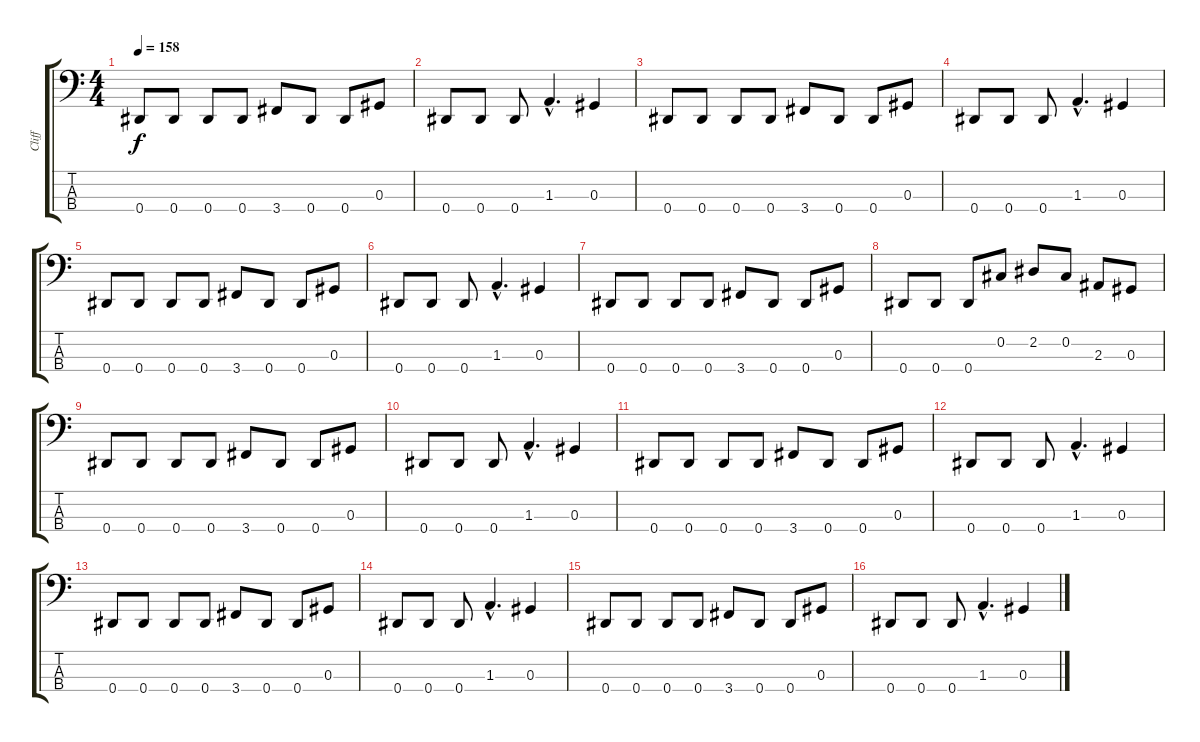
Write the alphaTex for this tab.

\track ("Cliff" "Cliff") {instrument electricbasspick}
\staff {score tabs}
\tuning (Gb2 Db2 Ab1 Eb1) {hide}
\ts (4 4)
\tempo 158
\clef f4
\ks c
0.4.8{dy f} 0.4.8 0.4.8 0.4.8 3.4.8 0.4.8 0.4.8 0.3.8 |
0.4.8 0.4.8 0.4.8 1.3{hac}.4{d} 0.3.4 |
0.4.8 0.4.8 0.4.8 0.4.8 3.4.8 0.4.8 0.4.8 0.3.8 |
0.4.8 0.4.8 0.4.8 1.3{hac}.4{d} 0.3.4 |
0.4.8 0.4.8 0.4.8 0.4.8 3.4.8 0.4.8 0.4.8 0.3.8 |
0.4.8 0.4.8 0.4.8 1.3{hac}.4{d} 0.3.4 |
0.4.8 0.4.8 0.4.8 0.4.8 3.4.8 0.4.8 0.4.8 0.3.8 |
0.4.8 0.4.8 0.4.8 0.2.8 2.2.8 0.2.8 2.3.8 0.3.8 |
0.4.8 0.4.8 0.4.8 0.4.8 3.4.8 0.4.8 0.4.8 0.3.8 |
0.4.8 0.4.8 0.4.8 1.3{hac}.4{d} 0.3.4 |
0.4.8 0.4.8 0.4.8 0.4.8 3.4.8 0.4.8 0.4.8 0.3.8 |
0.4.8 0.4.8 0.4.8 1.3{hac}.4{d} 0.3.4 |
0.4.8 0.4.8 0.4.8 0.4.8 3.4.8 0.4.8 0.4.8 0.3.8 |
0.4.8 0.4.8 0.4.8 1.3{hac}.4{d} 0.3.4 |
0.4.8 0.4.8 0.4.8 0.4.8 3.4.8 0.4.8 0.4.8 0.3.8 |
0.4.8 0.4.8 0.4.8 1.3{hac}.4{d} 0.3.4
